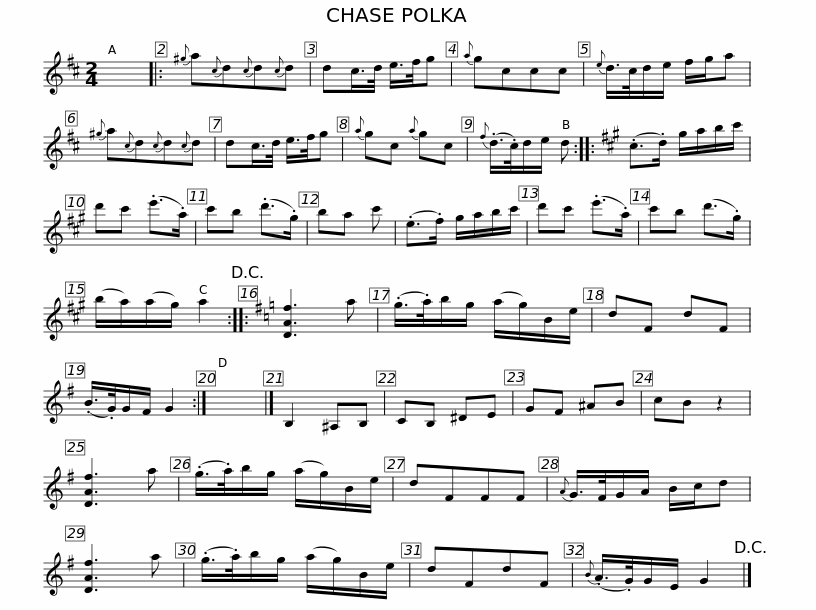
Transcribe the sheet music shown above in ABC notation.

X:1
L:1/8
M:2/4
I:linebreak $
K:D
V:1 treble
V:1
 x4 |:{^g} a{c}d{c}d{c}d | dc/>d/ e/>f/g |{a} gccc |{e} d/>c/d/e/ f/g/a | %5
{^g} a{c}d{c}d{c}d |$ dc/>d/ e/>f/g |{a} gc{a} gc |{f} (.d/>.c/)d/e/ d ::[K:A] (.c>.d) g/a/b/c'/ | %10
 d'c' (.e'>.a) | c'b (.d'>.g) | ba c' |$ (.e>.f) g/a/b/c'/ | d'c' (.e'>.a) | %15
 c'b (d'>.g) | (b/a/)(a/g/) a2!D.C.! ::[K:G] [DAf]3 a | (.g/>.a/)b/g/ (a/g/)B/e/ | dF dF |$ %20
 (.B/>.G/)G/F/ G2 :| x4 |] B,2 ^A,B, | CB, ^DE | GF ^AB | %25
 cB z2 | [DAf]3 a | (.g/>.a/)b/g/ (a/g/)B/e/ | dFFF |${A} G/>F/G/A/ B/c/d | %30
 [DAf]3 a | (.g/>.a/)b/g/ (a/g/)B/e/ | dFdF |{B} (.A/>.G/)G/E/ G2!D.C.! |] %34
